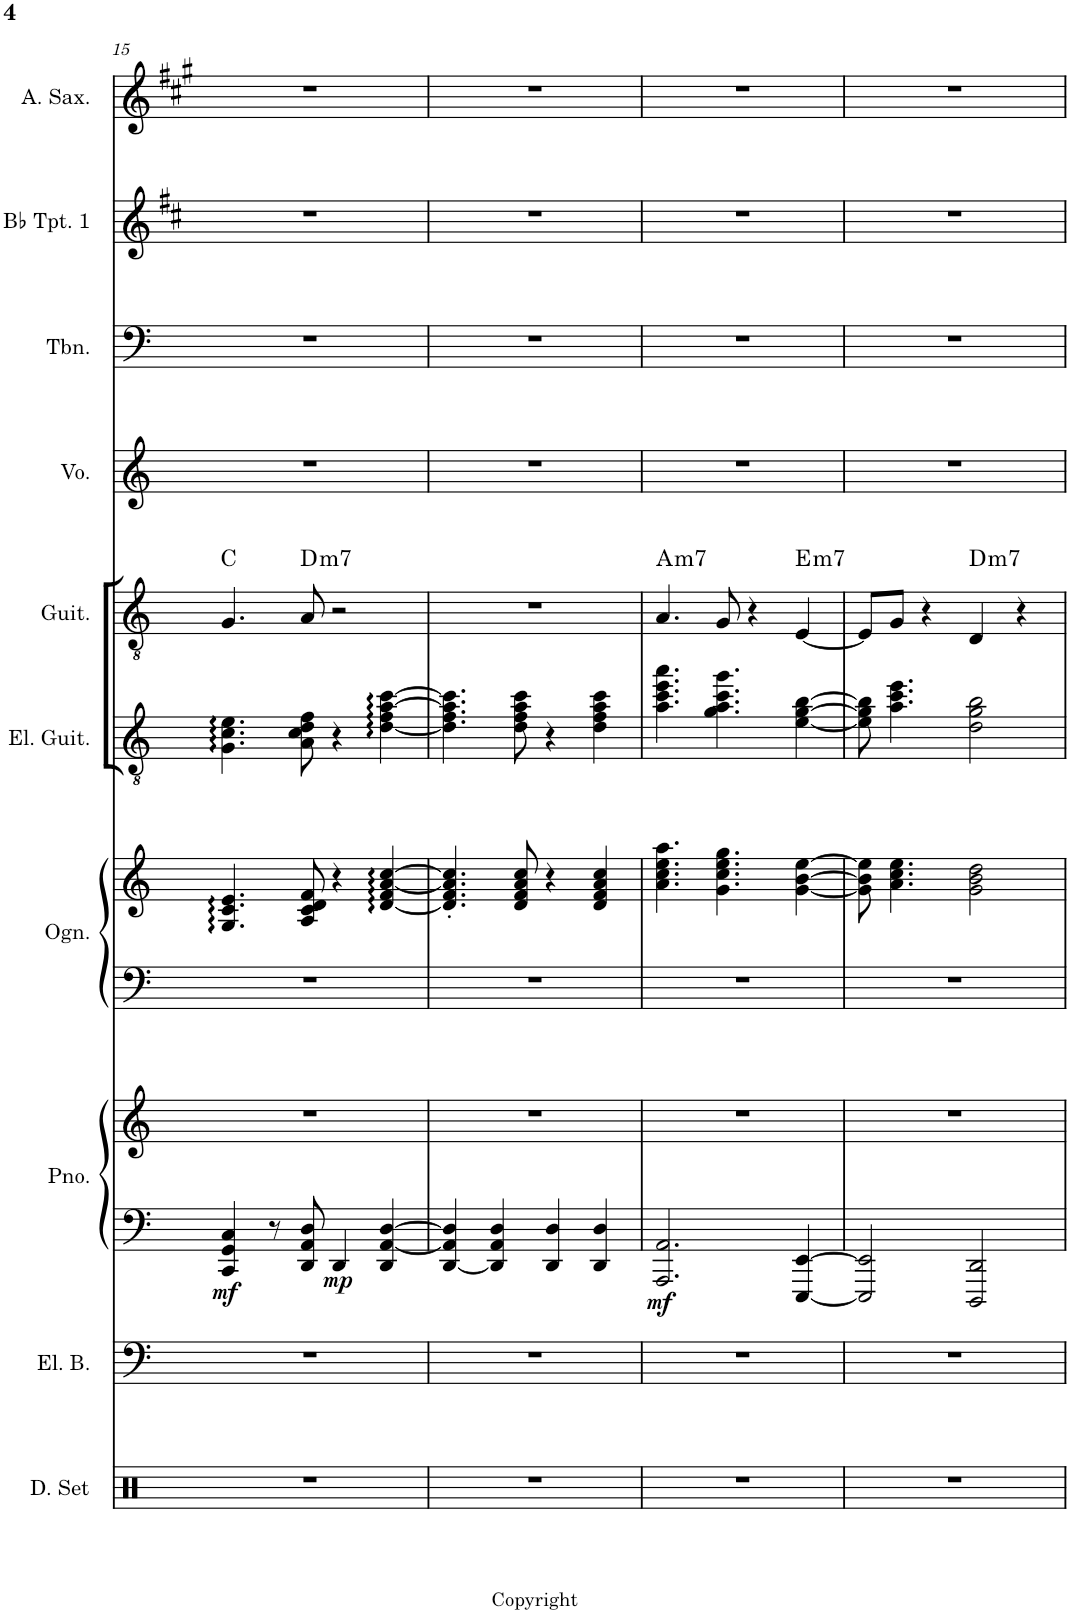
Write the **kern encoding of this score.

**kern	**kern	**kern	**kern	**dynam	**kern	**kern	**kern	**kern	**harte	**kern	**kern	**kern	**kern
*part10	*part9	*part8	*part8	*part8	*part7	*part7	*part6	*part5	*part5	*part4	*part3	*part2	*part1
*staff12	*staff11	*staff10	*staff9	*staff9/10	*staff8	*staff7	*staff6	*staff5	*	*staff4	*staff3	*staff2	*staff1
*I"Drumset	*I"Electric Bass	*I"Piano	*	*	*I"Organ	*	*I"Electric Guitar	*I"Acoustic Guitar	*	*I"Voice	*I"Trombone	*I"Bb Trumpet 1	*I"Alto Saxophone
*I'D. Set	*I'El. B.	*I'Pno.	*	*	*I'Ogn.	*	*I'El. Guit.	*I'Guit.	*	*I'Vo.	*I'Tbn.	*I'Bb Tpt. 1	*I'A. Sax.
!!LO:PB:g=z
*clefX	*clefF4	*clefF4	*clefG2	*	*clefF4	*clefG2	*clefGv2	*clefGv2	*	*clefG2	*clefF4	*clefG2	*clefG2
*	*Trd7c12	*	*	*	*	*	*	*	*	*	*	*Trd1c2	*Trd5c9
*k[]	*k[]	*k[]	*k[]	*	*k[]	*k[]	*k[]	*k[]	*	*k[]	*k[]	*k[f#c#]	*k[f#c#g#]
*M4/4	*M4/4	*M4/4	*M4/4	*	*M4/4	*M4/4	*M4/4	*M4/4	*	*M4/4	*M4/4	*M4/4	*M4/4
=15	=15	=15	=15	=15	=15	=15	=15	=15	=15	=15	=15	=15	=15
!	!	!	!	!LO:DY:b=2	!	!	!	!	!	!	!	!	!
1r	1r	4CC/ 4GG/ 4C/	1r	mf	1r	4.G/ 4.c/ 4.e/	4.G\ 4.c\ 4.e\	4.G/	C:maj	1r	1r	1r	1r
.	.	8r	.	.	.	.	.	.	.	.	.	.	.
!	!	!	!	!	!	!	!	!	!LO:H:kt=m7	!	!	!	!
.	.	8DD/ 8AA/ 8D/	.	.	.	8A/ 8c/ 8d/ 8f/	8A\ 8c\ 8d\ 8f\	8A/	D:min7	.	.	.	.
!	!	!	!	!LO:DY:b=2	!	!	!	!	!	!	!	!	!
.	.	4DD/	.	mp	.	4r	4r	2r	.	.	.	.	.
.	.	4DD/ [4AA/ [4D/	.	.	.	[4d/ 4f/ [4a/ [4cc/	[4d\ 4f\ [4a\ [4cc\	.	.	.	.	.	.
=16	=16	=16	=16	=16	=16	=16	=16	=16	=16	=16	=16	=16	=16
1r	1r	[4DD/ 4AA/] 4D/]	1r	.	1r	4.d/]' 4.f/' 4.a/]' 4.cc/]'	4.d\] 4.f\ 4.a\] 4.cc\]	1r	.	1r	1r	1r	1r
.	.	4DD/] 4AA/ 4D/	.	.	.	.	.	.	.	.	.	.	.
.	.	.	.	.	.	8d/ 8f/ 8a/ 8cc/	8d\ 8f\ 8a\ 8cc\	.	.	.	.	.	.
.	.	4DD/ 4D/	.	.	.	4r	4r	.	.	.	.	.	.
.	.	4DD/ 4D/	.	.	.	4d/ 4f/ 4a/ 4cc/	4d\ 4f\ 4a\ 4cc\	.	.	.	.	.	.
=17	=17	=17	=17	=17	=17	=17	=17	=17	=17	=17	=17	=17	=17
!	!	!	!	!LO:DY:b=2	!	!	!	!	!LO:H:kt=m7	!	!	!	!
1r	1r	2.AAA/ 2.AA/	1r	mf	1r	4.a\ 4.cc\ 4.ee\ 4.aa\	4.a\ 4.cc\ 4.ee\ 4.aa\	4.A/	A:min7	1r	1r	1r	1r
.	.	.	.	.	.	4.g\ 4.cc\ 4.ee\ 4.gg\	4.g\ 4.a\ 4.cc\ 4.gg\	8G/	.	.	.	.	.
.	.	.	.	.	.	.	.	4r	.	.	.	.	.
!	!	!	!	!	!	!	!	!	!LO:H:kt=m7	!	!	!	!
.	.	[4EEE/ [4EE/	.	.	.	[4g\ [4b\ [4ee\	[4e\ [4g\ [4b\	[4E/	E:min7	.	.	.	.
=18	=18	=18	=18	=18	=18	=18	=18	=18	=18	=18	=18	=18	=18
1r	1r	2EEE/] 2EE/]	1r	.	1r	8g\] 8b\] 8ee\]	8e\] 8g\] 8b\]	8E/L]	.	1r	1r	1r	1r
.	.	.	.	.	.	4.a\ 4.cc\ 4.ee\	4.a\ 4.cc\ 4.ee\	8G/J	.	.	.	.	.
.	.	.	.	.	.	.	.	4r	.	.	.	.	.
!	!	!	!	!	!	!	!	!	!LO:H:kt=m7	!	!	!	!
.	.	2DDD/ 2DD/	.	.	.	2g\ 2b\ 2dd\	2d\ 2g\ 2b\	4D/	D:min7	.	.	.	.
.	.	.	.	.	.	.	.	4r	.	.	.	.	.
=	=	=	=	=	=	=	=	=	=	=	=	=	=
*-	*-	*-	*-	*-	*-	*-	*-	*-	*-	*-	*-	*-	*-
